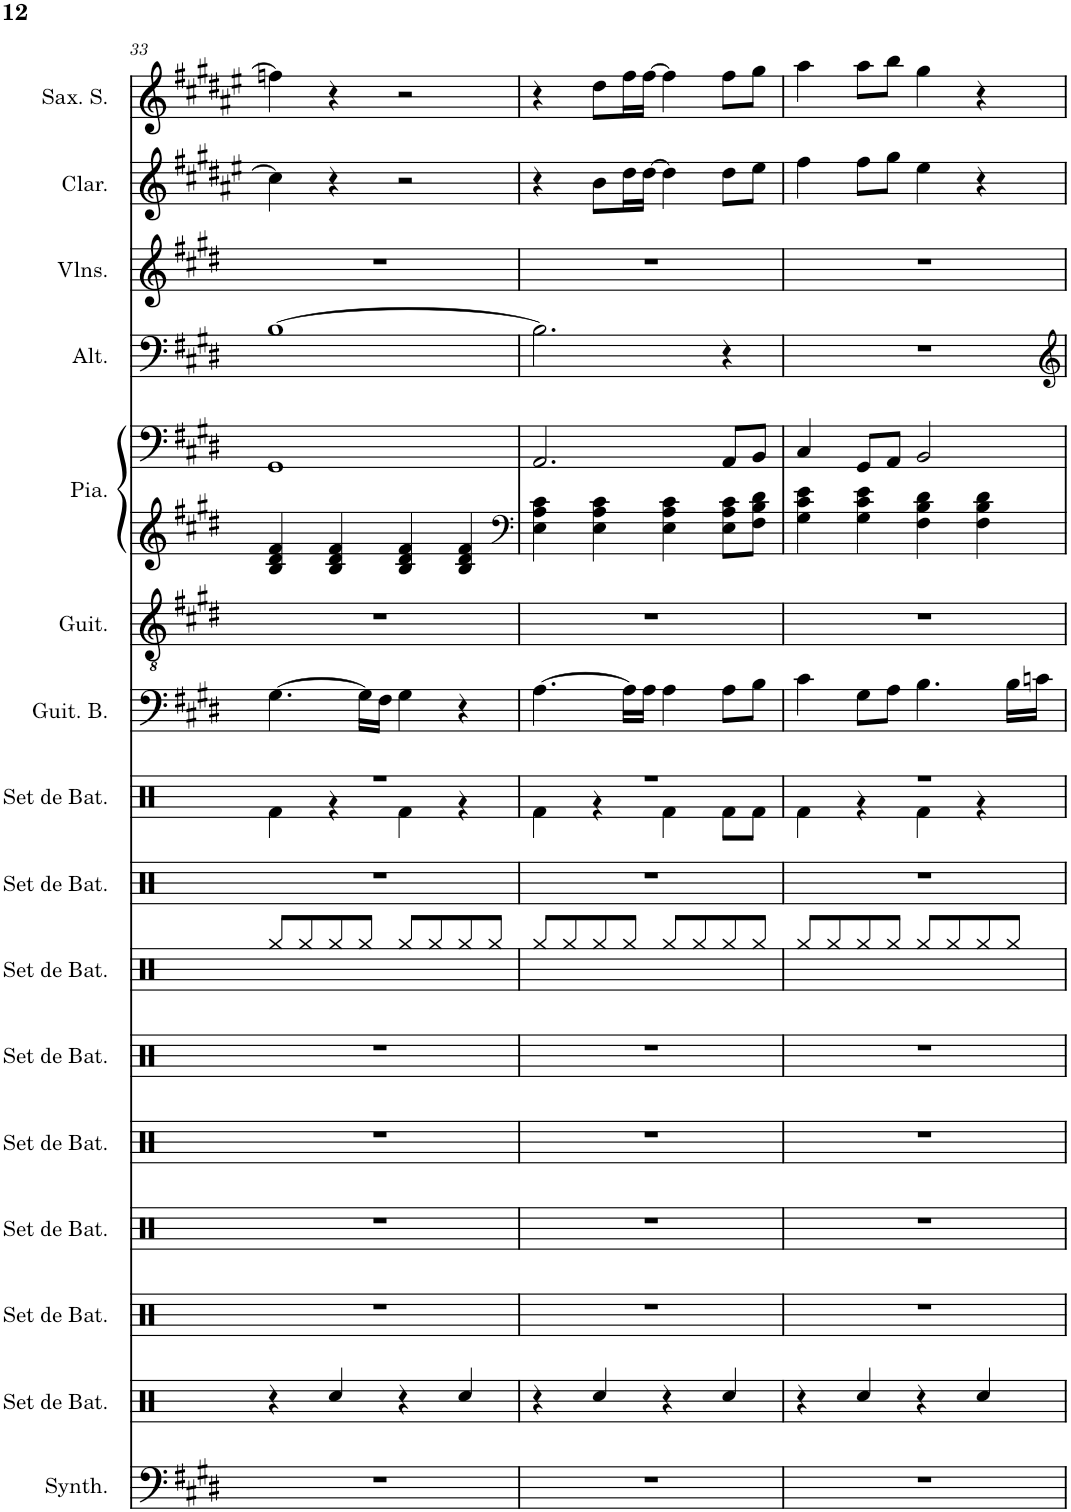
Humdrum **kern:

**kern	**kern	**kern	**kern	**kern	**kern	**kern	**kern	**kern	**kern	**kern	**kern	**kern	**kern	**kern	**kern	**kern
*part16	*part15	*part14	*part13	*part12	*part11	*part10	*part9	*part8	*part7	*part6	*part5	*part5	*part4	*part3	*part2	*part1
*staff17	*staff16	*staff15	*staff14	*staff13	*staff12	*staff11	*staff10	*staff9	*staff8	*staff7	*staff6	*staff5	*staff4	*staff3	*staff2	*staff1
*I"Synthétiseur de cuivres, synth2 | cello/EP/brass	*I"Set de batterie, snare	*I"Set de batterie, midtom	*I"Set de batterie, lowtom	*I"Set de batterie, lowesttom	*I"Set de batterie, hitom	*I"Set de batterie, hihat	*I"Set de batterie, crash	*I"Set de batterie, kick	*I"Guitare Basse, bass | synth bass	*I"Guitare Acoustique	*I"Piano, sunth4 | left   piano	*	*I"Altos	*I"Violons	*I"Clarinette	*I"Saxophone Soprano
*I'Synth.	*I'Set de Bat.	*I'Set de Bat.	*I'Set de Bat.	*I'Set de Bat.	*I'Set de Bat.	*I'Set de Bat.	*I'Set de Bat.	*I'Set de Bat.	*I'Guit. B.	*I'Guit.	*I'Pia.	*	*I'Alt.	*I'Vlns.	*I'Clar.	*I'Sax. S.
!!LO:PB:g=z
*clefF4	*clefX	*clefX	*clefX	*clefX	*clefX	*clefX	*clefX	*clefX	*clefF4	*clefGv2	*clefG2	*clefF4	*clefF4	*clefG2	*clefG2	*clefG2
*	*	*	*	*	*	*	*	*	*Trd7c12	*	*	*	*	*	*Trd1c2	*Trd1c2
*k[f#c#g#d#]	*k[]	*k[]	*k[]	*k[]	*k[]	*k[]	*k[]	*k[]	*k[f#c#g#d#]	*k[f#c#g#d#]	*k[f#c#g#d#]	*k[f#c#g#d#]	*k[f#c#g#d#]	*k[f#c#g#d#]	*k[f#c#g#d#a#e#]	*k[f#c#g#d#a#e#]
*M4/4	*M4/4	*M4/4	*M4/4	*M4/4	*M4/4	*M4/4	*M4/4	*M4/4	*M4/4	*M4/4	*M4/4	*M4/4	*M4/4	*M4/4	*M4/4	*M4/4
=33	=33	=33	=33	=33	=33	=33	=33	=33	=33	=33	=33	=33	=33	=33	=33	=33
*	*	*	*	*	*	*	*	*^	*	*	*	*	*	*	*	*
1r	4r	1r	1r	1r	1r	8Rgg/L	1r	1r	4Rf\	[4.G#\	1r	4B/ 4d#/ 4f#/	1GG#	[1B	1r	4cc#\]	4ffn\]
.	.	.	.	.	.	8Rgg/	.	.	.	.	.	.	.	.	.	.	.
.	4Rcc/	.	.	.	.	8Rgg/	.	.	4r	.	.	4B/ 4d#/ 4f#/	.	.	.	4r	4r
.	.	.	.	.	.	8Rgg/J	.	.	.	16G#\LL]	.	.	.	.	.	.	.
.	.	.	.	.	.	.	.	.	.	16F#\JJ	.	.	.	.	.	.	.
.	4r	.	.	.	.	8Rgg/L	.	.	4Rf\	4G#\	.	4B/ 4d#/ 4f#/	.	.	.	2r	2r
.	.	.	.	.	.	8Rgg/	.	.	.	.	.	.	.	.	.	.	.
.	4Rcc/	.	.	.	.	8Rgg/	.	.	4r	4r	.	4B/ 4d#/ 4f#/	.	.	.	.	.
.	.	.	.	.	.	8Rgg/J	.	.	.	.	.	.	.	.	.	.	.
=34	=34	=34	=34	=34	=34	=34	=34	=34	=34	=34	=34	=34	=34	=34	=34	=34	=34
*	*	*	*	*	*	*	*	*	*	*	*	*clefF4	*	*	*	*	*
1r	4r	1r	1r	1r	1r	8Rgg/L	1r	1r	4Rf\	[4.A\	1r	4E\ 4A\ 4c#\	2.AA/	2.B\]	1r	4r	4r
.	.	.	.	.	.	8Rgg/	.	.	.	.	.	.	.	.	.	.	.
.	4Rcc/	.	.	.	.	8Rgg/	.	.	4r	.	.	4E\ 4A\ 4c#\	.	.	.	8b\L	8dd#\L
.	.	.	.	.	.	8Rgg/J	.	.	.	16A\LL]	.	.	.	.	.	16dd#\L	16ff#\L
.	.	.	.	.	.	.	.	.	.	16A\JJ	.	.	.	.	.	[16dd#\JJ	[16ff#\JJ
.	4r	.	.	.	.	8Rgg/L	.	.	4Rf\	4A\	.	4E\ 4A\ 4c#\	.	.	.	4dd#\]	4ff#\]
.	.	.	.	.	.	8Rgg/	.	.	.	.	.	.	.	.	.	.	.
.	4Rcc/	.	.	.	.	8Rgg/	.	.	8Rf\L	8A\L	.	8E\ 8A\ 8c#\L	8AA/L	4r	.	8dd#\L	8ff#\L
.	.	.	.	.	.	8Rgg/J	.	.	8Rf\J	8B\J	.	8F#\ 8B\ 8d#\J	8BB/J	.	.	8ee#\J	8gg#\J
=35	=35	=35	=35	=35	=35	=35	=35	=35	=35	=35	=35	=35	=35	=35	=35	=35	=35
1r	4r	1r	1r	1r	1r	8Rgg/L	1r	1r	4Rf\	4c#\	1r	4G#\ 4c#\ 4e\	4C#/	1r	1r	4ff#\	4aa#\
.	.	.	.	.	.	8Rgg/	.	.	.	.	.	.	.	.	.	.	.
.	4Rcc/	.	.	.	.	8Rgg/	.	.	4r	8G#\L	.	4G#\ 4c#\ 4e\	8GG#/L	.	.	8ff#\L	8aa#\L
.	.	.	.	.	.	8Rgg/J	.	.	.	8A\J	.	.	8AA/J	.	.	8gg#\J	8bb\J
.	4r	.	.	.	.	8Rgg/L	.	.	4Rf\	4.B\	.	4F#\ 4B\ 4d#\	2BB/	.	.	4ee#\	4gg#\
.	.	.	.	.	.	8Rgg/	.	.	.	.	.	.	.	.	.	.	.
.	4Rcc/	.	.	.	.	8Rgg/	.	.	4r	.	.	4F#\ 4B\ 4d#\	.	.	.	4r	4r
.	.	.	.	.	.	8Rgg/J	.	.	.	16B\LL	.	.	.	.	.	.	.
.	.	.	.	.	.	.	.	.	.	16cn\JJ	.	.	.	.	.	.	.
*	*	*	*	*	*	*	*	*v	*v	*	*	*	*	*	*	*	*
=	=	=	=	=	=	=	=	=	=	=	=	=	=	=	=	=
*-	*-	*-	*-	*-	*-	*-	*-	*-	*-	*-	*-	*-	*-	*-	*-	*-
